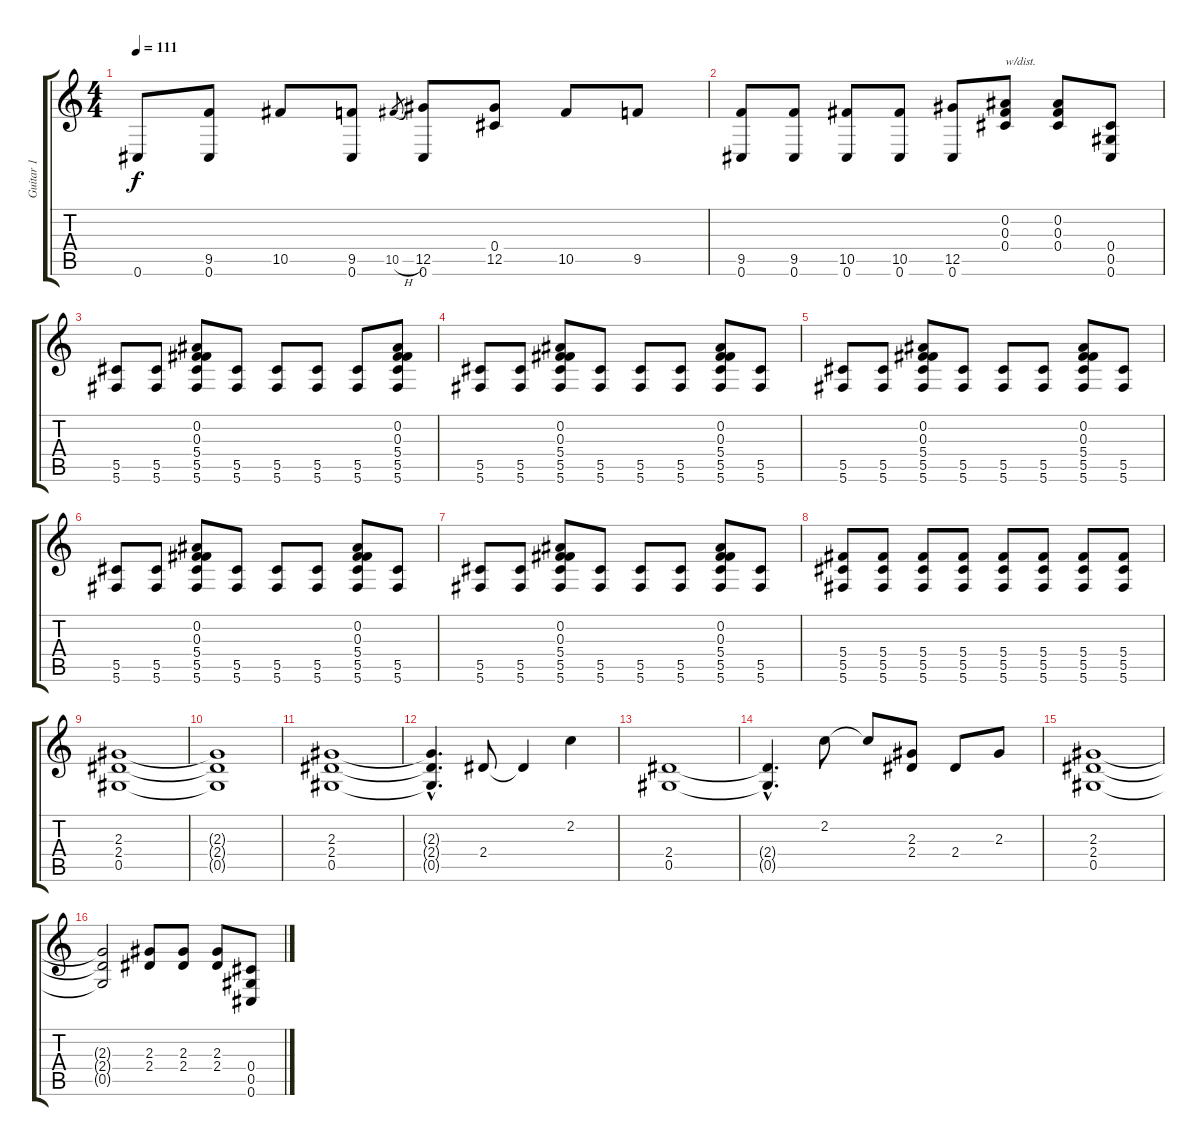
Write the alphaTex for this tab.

\track ("Guitar 1" "Guitar 1") {instrument distortionguitar}
\staff {score tabs}
\tuning (Eb4 Bb3 Gb3 Db3 Ab2 Db2) {hide}
\ts (4 4)
\tempo 111
\clef g2
\ks c
0.6.8{dy f} (9.5 0.6).8 10.5.8 (9.5 0.6).8 10.5{h}.8{gr} (12.5 0.6).8 (0.4 12.5).8 10.5.8 9.5.8 |
(9.5 0.6).8 (9.5 0.6).8 (10.5 0.6).8 (10.5 0.6).8 (12.5 0.6).8 (0.2 0.3 0.4).8{txt "w/dist." instrument distortionguitar} (0.2 0.3 0.4).8 (0.4 0.5 0.6).8 |
(5.5 5.6).8 (5.5 5.6).8 (0.2 0.3 5.4 5.5 5.6).8 (5.5 5.6).8 (5.5 5.6).8 (5.5 5.6).8 (5.5 5.6).8 (0.2 0.3 5.4 5.5 5.6).8 |
(5.5 5.6).8 (5.5 5.6).8 (0.2 0.3 5.4 5.5 5.6).8 (5.5 5.6).8 (5.5 5.6).8 (5.5 5.6).8 (0.2 0.3 5.4 5.5 5.6).8 (5.5 5.6).8 |
(5.5 5.6).8 (5.5 5.6).8 (0.2 0.3 5.4 5.5 5.6).8 (5.5 5.6).8 (5.5 5.6).8 (5.5 5.6).8 (0.2 0.3 5.4 5.5 5.6).8 (5.5 5.6).8 |
(5.5 5.6).8 (5.5 5.6).8 (0.2 0.3 5.4 5.5 5.6).8 (5.5 5.6).8 (5.5 5.6).8 (5.5 5.6).8 (0.2 0.3 5.4 5.5 5.6).8 (5.5 5.6).8 |
(5.5 5.6).8 (5.5 5.6).8 (0.2 0.3 5.4 5.5 5.6).8 (5.5 5.6).8 (5.5 5.6).8 (5.5 5.6).8 (0.2 0.3 5.4 5.5 5.6).8 (5.5 5.6).8 |
(5.4 5.5 5.6).8 (5.4 5.5 5.6).8 (5.4 5.5 5.6).8 (5.4 5.5 5.6).8 (5.4 5.5 5.6).8 (5.4 5.5 5.6).8 (5.4 5.5 5.6).8 (5.4 5.5 5.6).8 |
(2.3 2.4 0.5).1 |
(2.3{t} 2.4{t} 0.5{t}).1 |
(2.3 2.4 0.5).1 |
(2.3{hac t} 2.4{hac t} 0.5{hac t}).4{d} 2.4.8 2.4{t}.4 2.2.4 |
(2.4 0.5).1 |
(2.4{hac t} 0.5{hac t}).4{d} 2.2.8 2.2{t}.8 (2.3 2.4).8 2.4.8 2.3.8 |
(2.3 2.4 0.5).1 |
(2.3{t} 2.4{t} 0.5{t}).2 (2.3 2.4).8 (2.3 2.4).8 (2.3 2.4).8 (0.4 0.5 0.6).8
